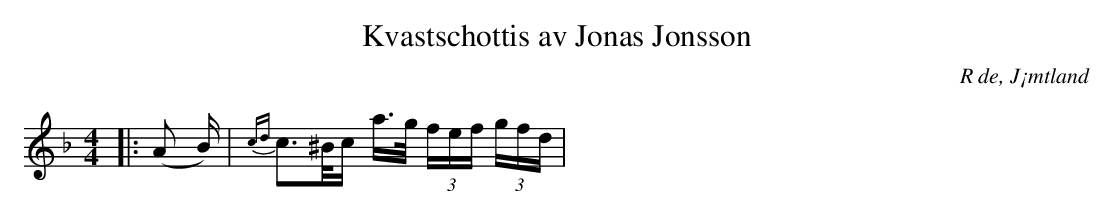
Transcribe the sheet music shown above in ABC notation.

X:1
T:Kvastschottis av Jonas Jonsson
O:R de, J¡mtland
M:4/4
L:1/16
K:F
|: (A2 B) | {cd}c2>^Bc a>g (3fef (3gfd |
